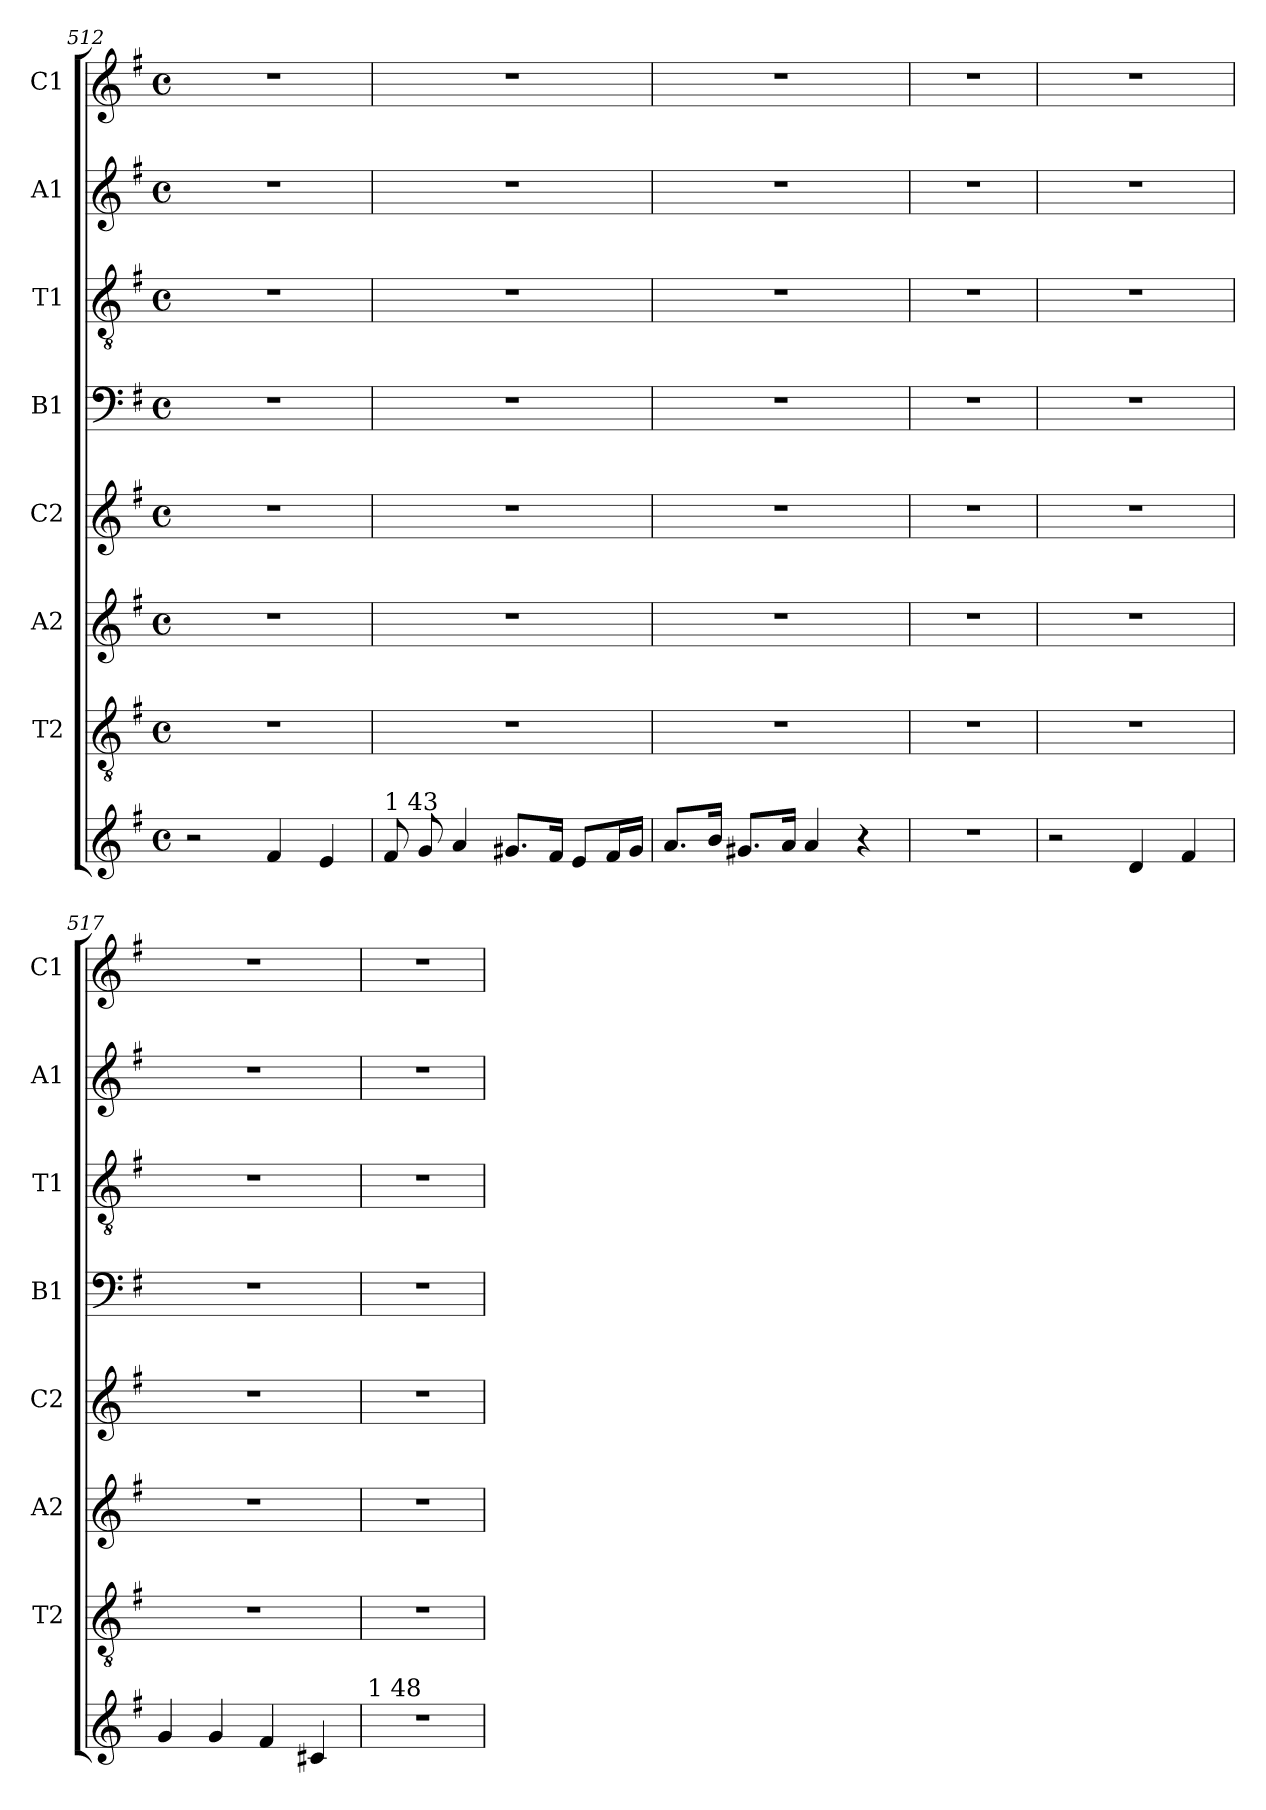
**kern	**kern	**kern	**kern	**kern	**kern	**kern	**kern
*part8	*part7	*part6	*part5	*part4	*part3	*part2	*part1
*staff8	*staff7	*staff6	*staff5	*staff4	*staff3	*staff2	*staff1
*	*I"T2	*I"A2	*I"C2	*I"B1	*I"T1	*I"A1	*I"C1
*	*I'T2	*I'A2	*I'C2	*I'B1	*I'T1	*I'A1	*I'C1
*clefG2	*clefGv2	*clefG2	*clefG2	*clefF4	*clefGv2	*clefG2	*clefG2
*k[f#]	*k[f#]	*k[f#]	*k[f#]	*k[f#]	*k[f#]	*k[f#]	*k[f#]
*G:	*G:	*G:	*G:	*G:	*G:	*G:	*G:
*M4/4	*M4/4	*M4/4	*M4/4	*M4/4	*M4/4	*M4/4	*M4/4
*met(c)	*met(c)	*met(c)	*met(c)	*met(c)	*met(c)	*met(c)	*met(c)
=512	=512	=512	=512	=512	=512	=512	=512
2r	1r	1r	1r	1r	1r	1r	1r
4f#/	.	.	.	.	.	.	.
4e/	.	.	.	.	.	.	.
!!LO:LB:g=z
=513	=513	=513	=513	=513	=513	=513	=513
!LO:TX:a:t=1 43	!	!	!	!	!	!	!
8f#/	1r	1r	1r	1r	1r	1r	1r
8g/	.	.	.	.	.	.	.
4a/	.	.	.	.	.	.	.
8.g#X/L	.	.	.	.	.	.	.
16f#/Jk	.	.	.	.	.	.	.
8e/L	.	.	.	.	.	.	.
16f#/L	.	.	.	.	.	.	.
16g#/JJ	.	.	.	.	.	.	.
=514	=514	=514	=514	=514	=514	=514	=514
8.a/L	1r	1r	1r	1r	1r	1r	1r
16b/Jk	.	.	.	.	.	.	.
8.g#X/L	.	.	.	.	.	.	.
16a/Jk	.	.	.	.	.	.	.
4a/	.	.	.	.	.	.	.
4r	.	.	.	.	.	.	.
=515	=515	=515	=515	=515	=515	=515	=515
1r	1r	1r	1r	1r	1r	1r	1r
=516	=516	=516	=516	=516	=516	=516	=516
2r	1r	1r	1r	1r	1r	1r	1r
4d/	.	.	.	.	.	.	.
4f#/	.	.	.	.	.	.	.
=517	=517	=517	=517	=517	=517	=517	=517
4g/	1r	1r	1r	1r	1r	1r	1r
4g/	.	.	.	.	.	.	.
4f#/	.	.	.	.	.	.	.
4c#X/	.	.	.	.	.	.	.
!!LO:LB:g=z
=518	=518	=518	=518	=518	=518	=518	=518
!LO:TX:a:t=1 48	!	!	!	!	!	!	!
1r	1r	1r	1r	1r	1r	1r	1r
=	=	=	=	=	=	=	=
*-	*-	*-	*-	*-	*-	*-	*-
